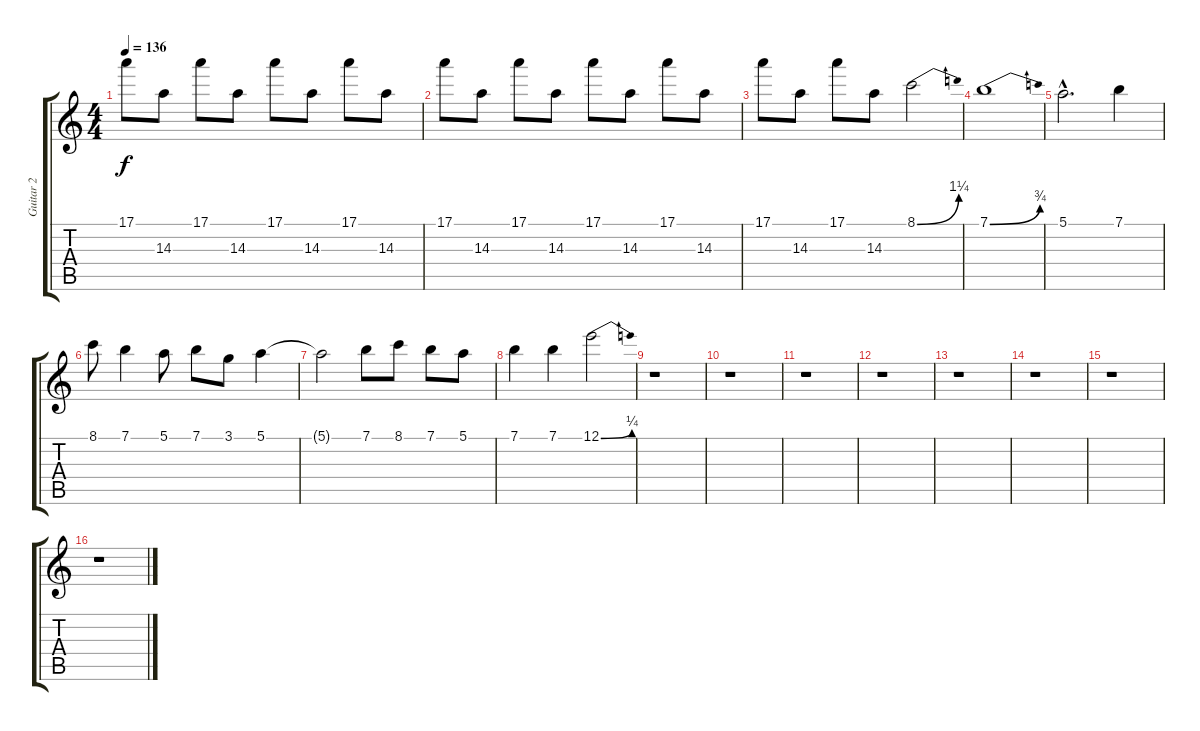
\track ("Guitar 2" "Guitar 2") {instrument distortionguitar}
\staff {score tabs}
\tuning (E4 B3 G3 D3 A2 E2) {hide}
\ts (4 4)
\tempo 136
\clef g2
\ks c
17.1.8{dy f balance 8} 14.3.8 17.1.8 14.3.8 17.1.8 14.3.8 17.1.8 14.3.8 |
17.1.8 14.3.8 17.1.8 14.3.8 17.1.8 14.3.8 17.1.8 14.3.8 |
17.1.8 14.3.8 17.1.8 14.3.8 8.1{be (bend 0 0 60 5)}.2 |
7.1{be (bend 0 0 60 3)}.1 |
5.1{hac}.2{d} 7.1.4 |
8.1.8 7.1.4 5.1.8 7.1.8 3.1.8 5.1.4 |
5.1{t}.2 7.1.8 8.1.8 7.1.8 5.1.8 |
7.1.4 7.1.4 12.1{be (bend 0 0 60 1)}.2 |
r.1 |
r.1 |
r.1 |
r.1 |
r.1 |
r.1 |
r.1 |
r.1
